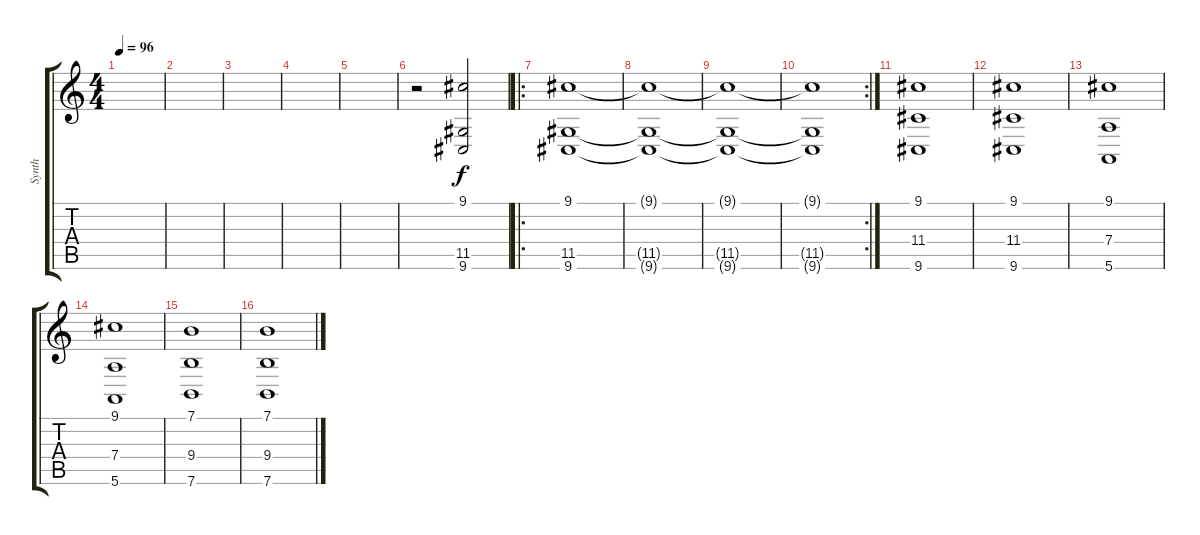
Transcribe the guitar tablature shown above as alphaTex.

\track ("Synth" "Synth") {instrument pad2warm}
\staff {score tabs}
\tuning (E4 B3 G3 D3 A2 E2) {hide}
\ts (4 4)
\tempo 96
\clef g2
\ks c
|
|
|
|
|
r.2 (9.1 11.5 9.6).2 |
\ro
(9.1 11.5 9.6).1 |
(9.1{t} 11.5{t} 9.6{t}).1{dy f} |
(9.1{t} 11.5{t} 9.6{t}).1 |
\rc 2
(9.1{t} 11.5{t} 9.6{t}).1 |
(9.1 11.4 9.6).1 |
(9.1 11.4 9.6).1 |
(9.1 7.4 5.6).1 |
(9.1 7.4 5.6).1 |
(7.1 9.4 7.6).1 |
(7.1 9.4 7.6).1
